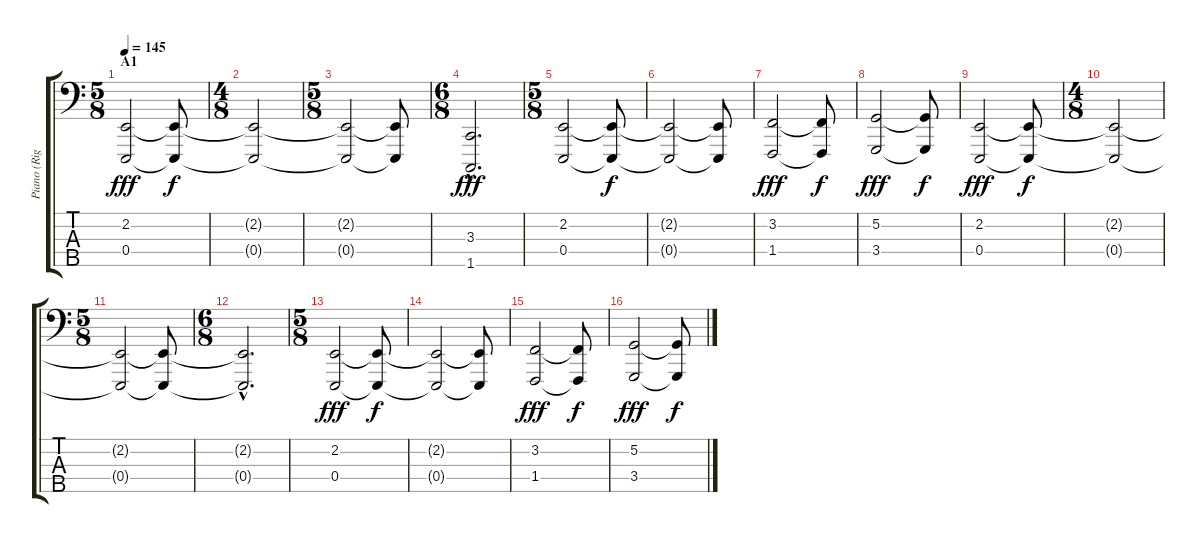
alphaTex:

\track ("Piano (Right Hand)" "Piano (Rig") {instrument acousticgrandpiano}
\staff {score tabs}
\tuning (G2 D2 A1 E1 B0) {hide}
\ts (5 8)
\section ("" "A1")
\tempo 145
\clef f4
\ks c
(2.2 0.4).2{dy fff instrument acousticgrandpiano} (2.2{t} 0.4{t}).8{dy f} |
\ts (4 8)
(2.2{t} 0.4{t}).2 |
\ts (5 8)
(2.2{t} 0.4{t}).2 (2.2{t} 0.4{t}).8 |
\ts (6 8)
(3.3{hac} 1.5{hac}).2{d dy fff} |
\ts (5 8)
(2.2 0.4).2 (2.2{t} 0.4{t}).8{dy f} |
(2.2{t} 0.4{t}).2 (2.2{t} 0.4{t}).8 |
(3.2 1.4).2{dy fff} (3.2{t} 1.4{t}).8{dy f} |
(5.2 3.4).2{dy fff} (5.2{t} 3.4{t}).8{dy f} |
(2.2 0.4).2{dy fff} (2.2{t} 0.4{t}).8{dy f} |
\ts (4 8)
(2.2{t} 0.4{t}).2 |
\ts (5 8)
(2.2{t} 0.4{t}).2 (2.2{t} 0.4{t}).8 |
\ts (6 8)
(2.2{hac t} 0.4{hac t}).2{d} |
\ts (5 8)
(2.2 0.4).2{dy fff} (2.2{t} 0.4{t}).8{dy f} |
(2.2{t} 0.4{t}).2 (2.2{t} 0.4{t}).8 |
(3.2 1.4).2{dy fff} (3.2{t} 1.4{t}).8{dy f} |
(5.2 3.4).2{dy fff} (5.2{t} 3.4{t}).8{dy f}
